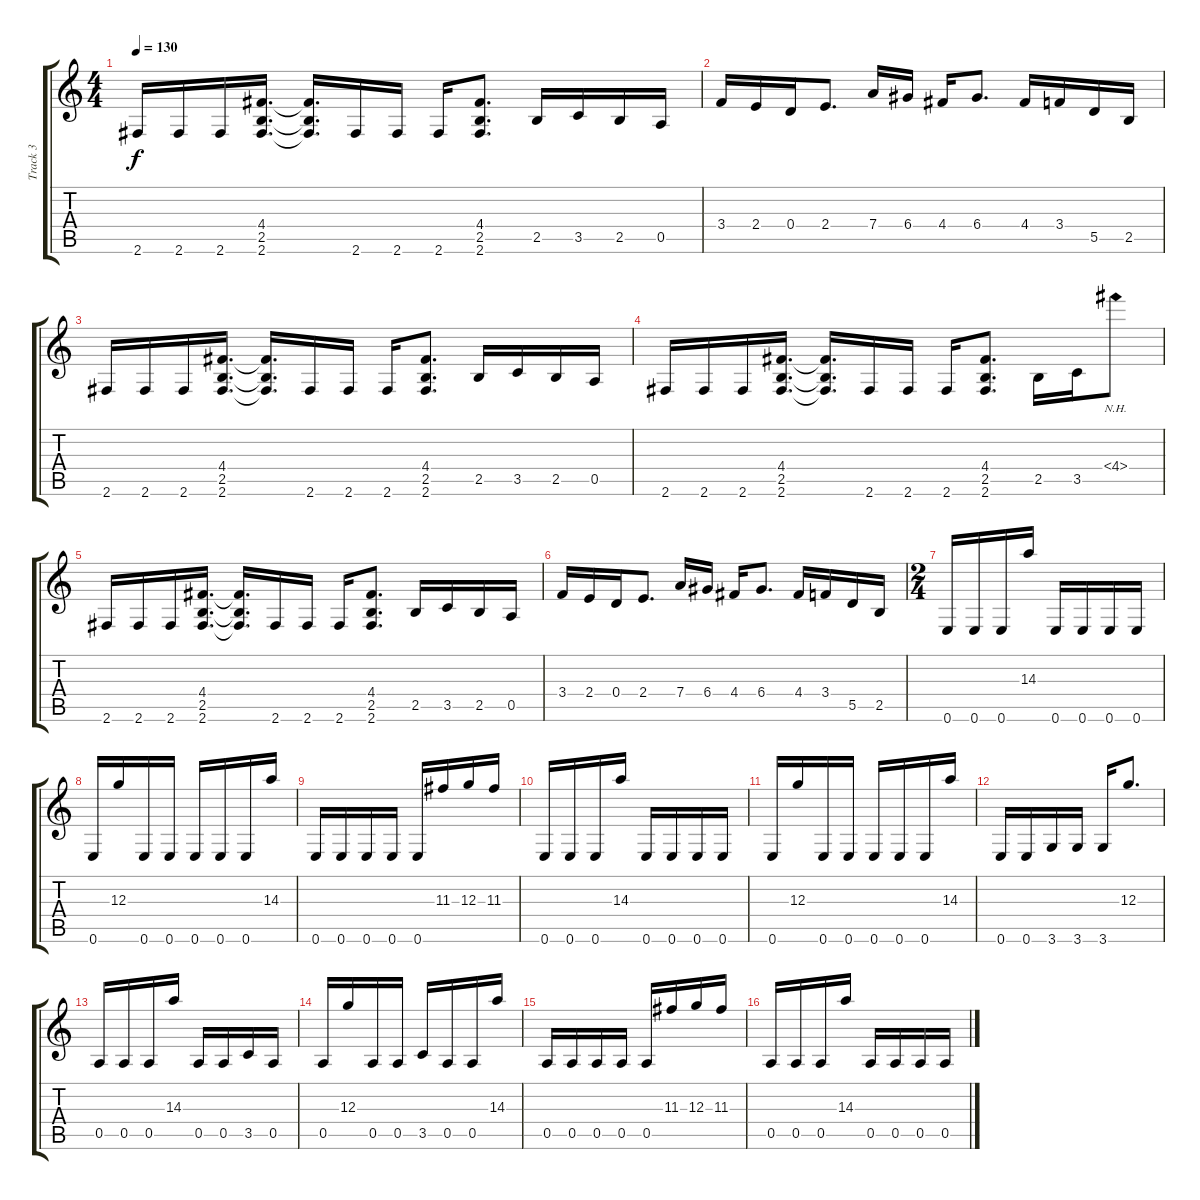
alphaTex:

\track ("Track 3" "Track 3") {instrument distortionguitar}
\staff {score tabs}
\tuning (E4 B3 G3 D3 A2 E2) {hide}
\ts (4 4)
\tempo 130
\clef g2
\ks c
2.6.16{dy f} 2.6.16 2.6.16 (4.4 2.5 2.6).16{d} (4.4{t} 2.5{t} 2.6{t}).16{d} 2.6.16 2.6.16 2.6.16 (4.4 2.5 2.6).8{d} 2.5.16 3.5.16 2.5.16 0.5.16 |
3.4.16 2.4.16 0.4.16 2.4.8{d} 7.4.16 6.4.16 4.4.16 6.4.8{d} 4.4.16 3.4.16 5.5.16 2.5.16 |
2.6.16 2.6.16 2.6.16 (4.4 2.5 2.6).16{d} (4.4{t} 2.5{t} 2.6{t}).16{d} 2.6.16 2.6.16 2.6.16 (4.4 2.5 2.6).8{d} 2.5.16 3.5.16 2.5.16 0.5.16 |
2.6.16 2.6.16 2.6.16 (4.4 2.5 2.6).16{d} (4.4{t} 2.5{t} 2.6{t}).16{d} 2.6.16 2.6.16 2.6.16 (4.4 2.5 2.6).8{d} 2.5.16 3.5.16 4.4{nh}.8 |
2.6.16 2.6.16 2.6.16 (4.4 2.5 2.6).16{d} (4.4{t} 2.5{t} 2.6{t}).16{d} 2.6.16 2.6.16 2.6.16 (4.4 2.5 2.6).8{d} 2.5.16 3.5.16 2.5.16 0.5.16 |
3.4.16 2.4.16 0.4.16 2.4.8{d} 7.4.16 6.4.16 4.4.16 6.4.8{d} 4.4.16 3.4.16 5.5.16 2.5.16 |
\ts (2 4)
0.6.16 0.6.16 0.6.16 14.3.16 0.6.16 0.6.16 0.6.16 0.6.16 |
0.6.16 12.3.16 0.6.16 0.6.16 0.6.16 0.6.16 0.6.16 14.3.16 |
0.6.16 0.6.16 0.6.16 0.6.16 0.6.16 11.3.16 12.3.16 11.3.16 |
0.6.16 0.6.16 0.6.16 14.3.16 0.6.16 0.6.16 0.6.16 0.6.16 |
0.6.16 12.3.16 0.6.16 0.6.16 0.6.16 0.6.16 0.6.16 14.3.16 |
0.6.16 0.6.16 3.6.16 3.6.16 3.6.16 12.3.8{d} |
0.5.16 0.5.16 0.5.16 14.3.16 0.5.16 0.5.16 3.5.16 0.5.16 |
0.5.16 12.3.16 0.5.16 0.5.16 3.5.16 0.5.16 0.5.16 14.3.16 |
0.5.16 0.5.16 0.5.16 0.5.16 0.5.16 11.3.16 12.3.16 11.3.16 |
0.5.16 0.5.16 0.5.16 14.3.16 0.5.16 0.5.16 0.5.16 0.5.16
